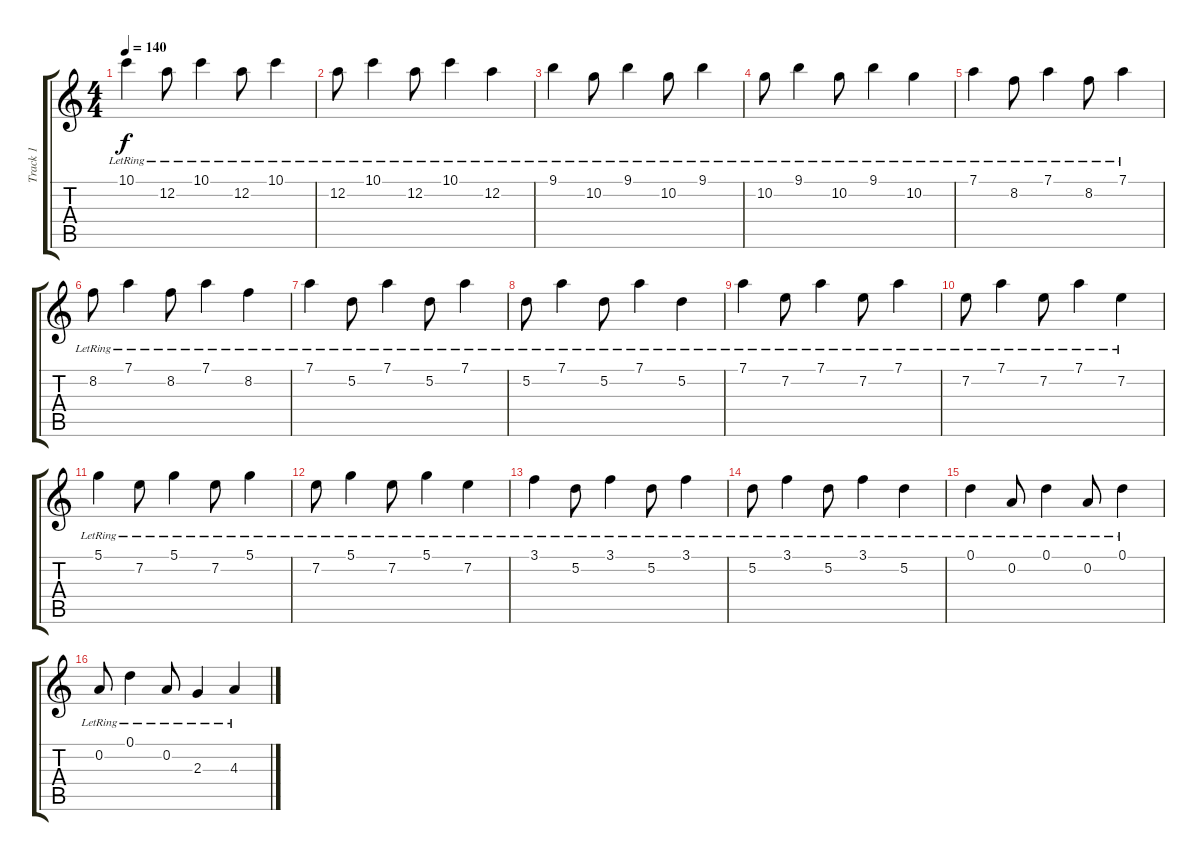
\track ("Track 1" "Track 1") {instrument distortionguitar}
\staff {score tabs}
\tuning (D4 A3 F3 C3 G2 D2) {hide}
\ts (4 4)
\tempo 140
\clef g2
\ks c
10.1{lr}.4{dy f instrument acousticguitarsteel} 12.2{lr}.8 10.1{lr}.4 12.2{lr}.8 10.1{lr}.4 |
12.2{lr}.8 10.1{lr}.4 12.2{lr}.8 10.1{lr}.4 12.2{lr}.4 |
9.1{lr}.4 10.2{lr}.8 9.1{lr}.4 10.2{lr}.8 9.1{lr}.4 |
10.2{lr}.8 9.1{lr}.4 10.2{lr}.8 9.1{lr}.4 10.2{lr}.4 |
7.1{lr}.4 8.2{lr}.8 7.1{lr}.4 8.2{lr}.8 7.1{lr}.4 |
8.2{lr}.8 7.1{lr}.4 8.2{lr}.8 7.1{lr}.4 8.2{lr}.4 |
7.1{lr}.4 5.2{lr}.8 7.1{lr}.4 5.2{lr}.8 7.1{lr}.4 |
5.2{lr}.8 7.1{lr}.4 5.2{lr}.8 7.1{lr}.4 5.2{lr}.4 |
7.1{lr}.4 7.2{lr}.8 7.1{lr}.4 7.2{lr}.8 7.1{lr}.4 |
7.2{lr}.8 7.1{lr}.4 7.2{lr}.8 7.1{lr}.4 7.2{lr}.4 |
5.1{lr}.4 7.2{lr}.8 5.1{lr}.4 7.2{lr}.8 5.1{lr}.4 |
7.2{lr}.8 5.1{lr}.4 7.2{lr}.8 5.1{lr}.4 7.2{lr}.4 |
3.1{lr}.4 5.2{lr}.8 3.1{lr}.4 5.2{lr}.8 3.1{lr}.4 |
5.2{lr}.8 3.1{lr}.4 5.2{lr}.8 3.1{lr}.4 5.2{lr}.4 |
0.1{lr}.4 0.2{lr}.8 0.1{lr}.4 0.2{lr}.8 0.1{lr}.4 |
0.2{lr}.8 0.1{lr}.4 0.2{lr}.8 2.3{lr}.4 4.3{lr}.4
